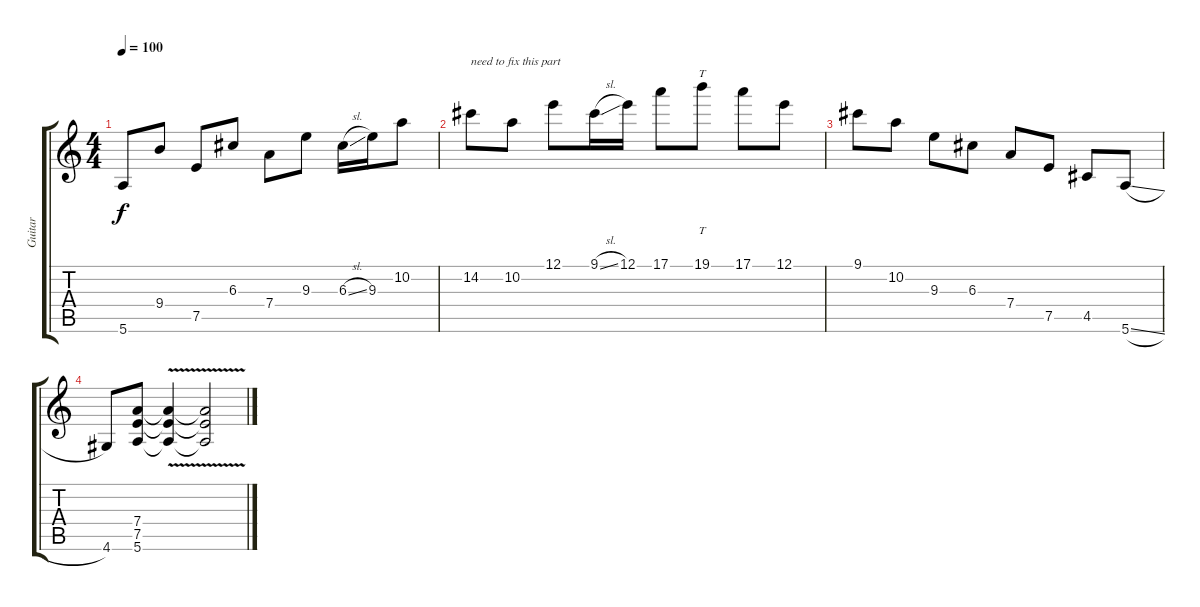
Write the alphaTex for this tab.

\track ("Guitar" "Guitar") {instrument distortionguitar}
\staff {score tabs}
\tuning (E4 B3 G3 D3 A2 E2) {hide}
\ts (4 4)
\tempo 100
\clef g2
\ks c
5.6.8{dy f} 9.4.8 7.5.8 6.3.8 7.4.8 9.3.8 6.3{sl}.16 9.3.16 10.2.8 |
14.2.8{txt "need to fix this part"} 10.2.8 12.1.8 9.1{sl}.16 12.1.16 17.1.8 19.1.8{tt} 17.1.8 12.1.8 |
9.1.8 10.2.8 9.3.8 6.3.8 7.4.8 7.5.8 4.5.8 5.6{sl}.8 |
4.6.8 (7.4 7.5 5.6).8 (7.4{v t} 7.5{v t} 5.6{v t}).4 (7.4{v t} 7.5{v t} 5.6{v t}).2
